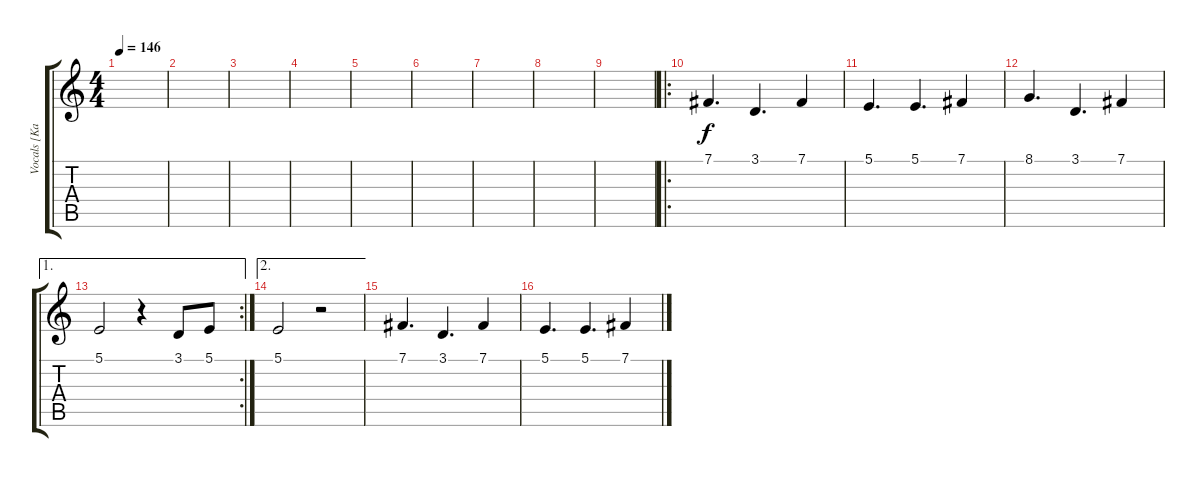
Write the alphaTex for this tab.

\track ("Vocals [Kaisa]" "Vocals [Ka") {instrument synthvoice}
\staff {score tabs}
\tuning (B3 Gb3 D3 A2 E2 B1) {hide}
\ts (4 4)
\tempo 146
\clef g2
\ks c
|
|
|
|
|
|
|
|
|
\ro
7.1.4{d} 3.1.4{d} 7.1.4 |
5.1.4{d} 5.1.4{d} 7.1.4 |
8.1.4{d} 3.1.4{d} 7.1.4 |
\ae 1
\rc 2
5.1.2 r.4 3.1.8 5.1.8 |
\ae 2
5.1.2 r.2 |
7.1.4{d} 3.1.4{d} 7.1.4 |
5.1.4{d} 5.1.4{d} 7.1.4
